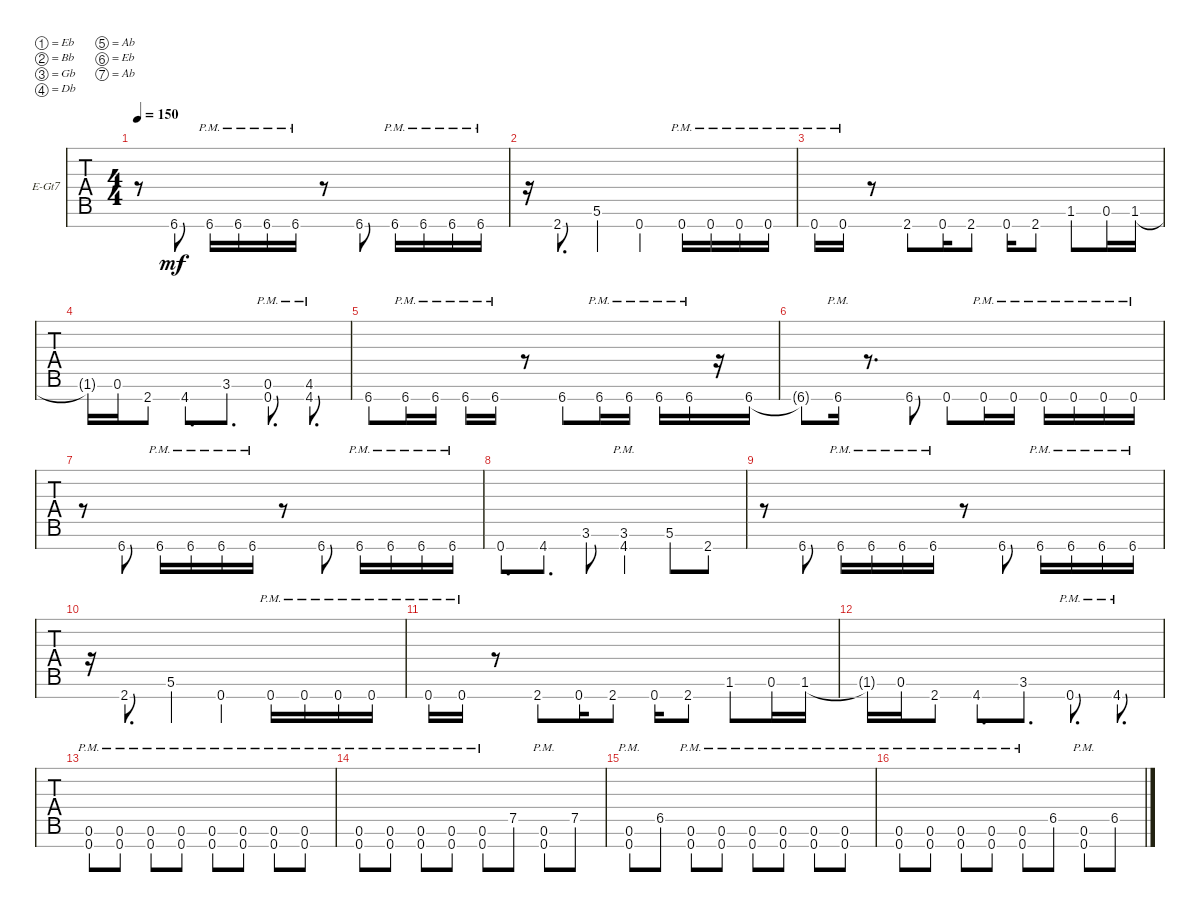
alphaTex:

\defaultSystemsLayout 4
\bracketExtendMode groupsimilarinstruments
\firstSystemTrackNameOrientation horizontal
\otherSystemsTrackNameOrientation horizontal
\track ("Right Guitar" "E-Gt7") {instrument distortionguitar}
\staff {tabs}
\tuning (Eb4 Bb3 Gb3 Db3 Ab2 Eb2 Ab1)
\ts (4 4)
\tempo 150
\clef g2
\scale
0.333333
\ks c
r.8{dy mf} 6.7.8 6.7{pm}.16 6.7{pm}.16 6.7{pm}.16 6.7{pm}.16 r.8 6.7.8 6.7{pm}.16 6.7{pm}.16 6.7{pm}.16 6.7{pm}.16 |
\scale
0.333333 r.16 2.7.8{d} 5.6.4 0.7.4 0.7{pm}.16 0.7{pm}.16 0.7{pm}.16 0.7{pm}.16 |
\scale
0.333333 0.7{pm}.16 0.7{pm}.16 r.8 2.7.8 0.7.16 2.7.8 0.7.16 2.7.8 1.6.8 0.6.16 1.6.16 |
\scale
0.333333 1.6{t}.16 0.6.16 2.7.8 4.7.8{d} 3.6.8{d} (0.7{pm} 0.6{pm}).8{d} (4.7{pm} 4.6{pm}).8{d} |
6.7.8 6.7{pm}.16 6.7{pm}.16 6.7{pm}.16 6.7{pm}.16 r.8 6.7.8 6.7{pm}.16 6.7{pm}.16 6.7{pm}.16 6.7{pm}.16 r.16 6.7.16 |
6.7{t}.8 6.7{pm}.16 r.8{d} 6.7.8 0.7.8 0.7{pm}.16 0.7{pm}.16 0.7{pm}.16 0.7{pm}.16 0.7{pm}.16 0.7{pm}.16 |
r.8 6.7.8 6.7{pm}.16 6.7{pm}.16 6.7{pm}.16 6.7{pm}.16 r.8 6.7.8 6.7{pm}.16 6.7{pm}.16 6.7{pm}.16 6.7{pm}.16 |
0.7.8{d} 4.7.8{d} 3.6.8 (3.6{pm} 4.7{pm}).4 5.6.8 2.7.8 |
r.8 6.7.8 6.7{pm}.16 6.7{pm}.16 6.7{pm}.16 6.7{pm}.16 r.8 6.7.8 6.7{pm}.16 6.7{pm}.16 6.7{pm}.16 6.7{pm}.16 |
r.16 2.7.8{d} 5.6.4 0.7.4 0.7{pm}.16 0.7{pm}.16 0.7{pm}.16 0.7{pm}.16 |
0.7{pm}.16 0.7{pm}.16 r.8 2.7.8 0.7.16 2.7.8 0.7.16 2.7.8 1.6.8 0.6.16 1.6.16 |
1.6{t}.16 0.6.16 2.7.8 4.7.8{d} 3.6.8{d} 0.7{pm}.8{d} 4.7{pm}.8{d} |
\scale
0.333333 (0.7{pm} 0.6{pm}).8 (0.7{pm} 0.6{pm}).8 (0.7{pm} 0.6{pm}).8 (0.7{pm} 0.6{pm}).8 (0.7{pm} 0.6{pm}).8 (0.7{pm} 0.6{pm}).8 (0.7{pm} 0.6{pm}).8 (0.7{pm} 0.6{pm}).8 |
\scale
0.333333 (0.7{pm} 0.6{pm}).8 (0.7{pm} 0.6{pm}).8 (0.7{pm} 0.6{pm}).8 (0.7{pm} 0.6{pm}).8 (0.7{pm} 0.6{pm}).8 7.5.8 (0.7{pm} 0.6{pm}).8 7.5.8 |
\scale
0.333333 (0.7{pm} 0.6{pm}).8 6.5.8 (0.7{pm} 0.6{pm}).8 (0.7{pm} 0.6{pm}).8 (0.7{pm} 0.6{pm}).8 (0.7{pm} 0.6{pm}).8 (0.7{pm} 0.6{pm}).8 (0.7{pm} 0.6{pm}).8 |
\scale
0.333333 (0.7{pm} 0.6{pm}).8 (0.7{pm} 0.6{pm}).8 (0.7{pm} 0.6{pm}).8 (0.7{pm} 0.6{pm}).8 (0.7{pm} 0.6{pm}).8 6.5.8 (0.7{pm} 0.6{pm}).8 6.5.8
